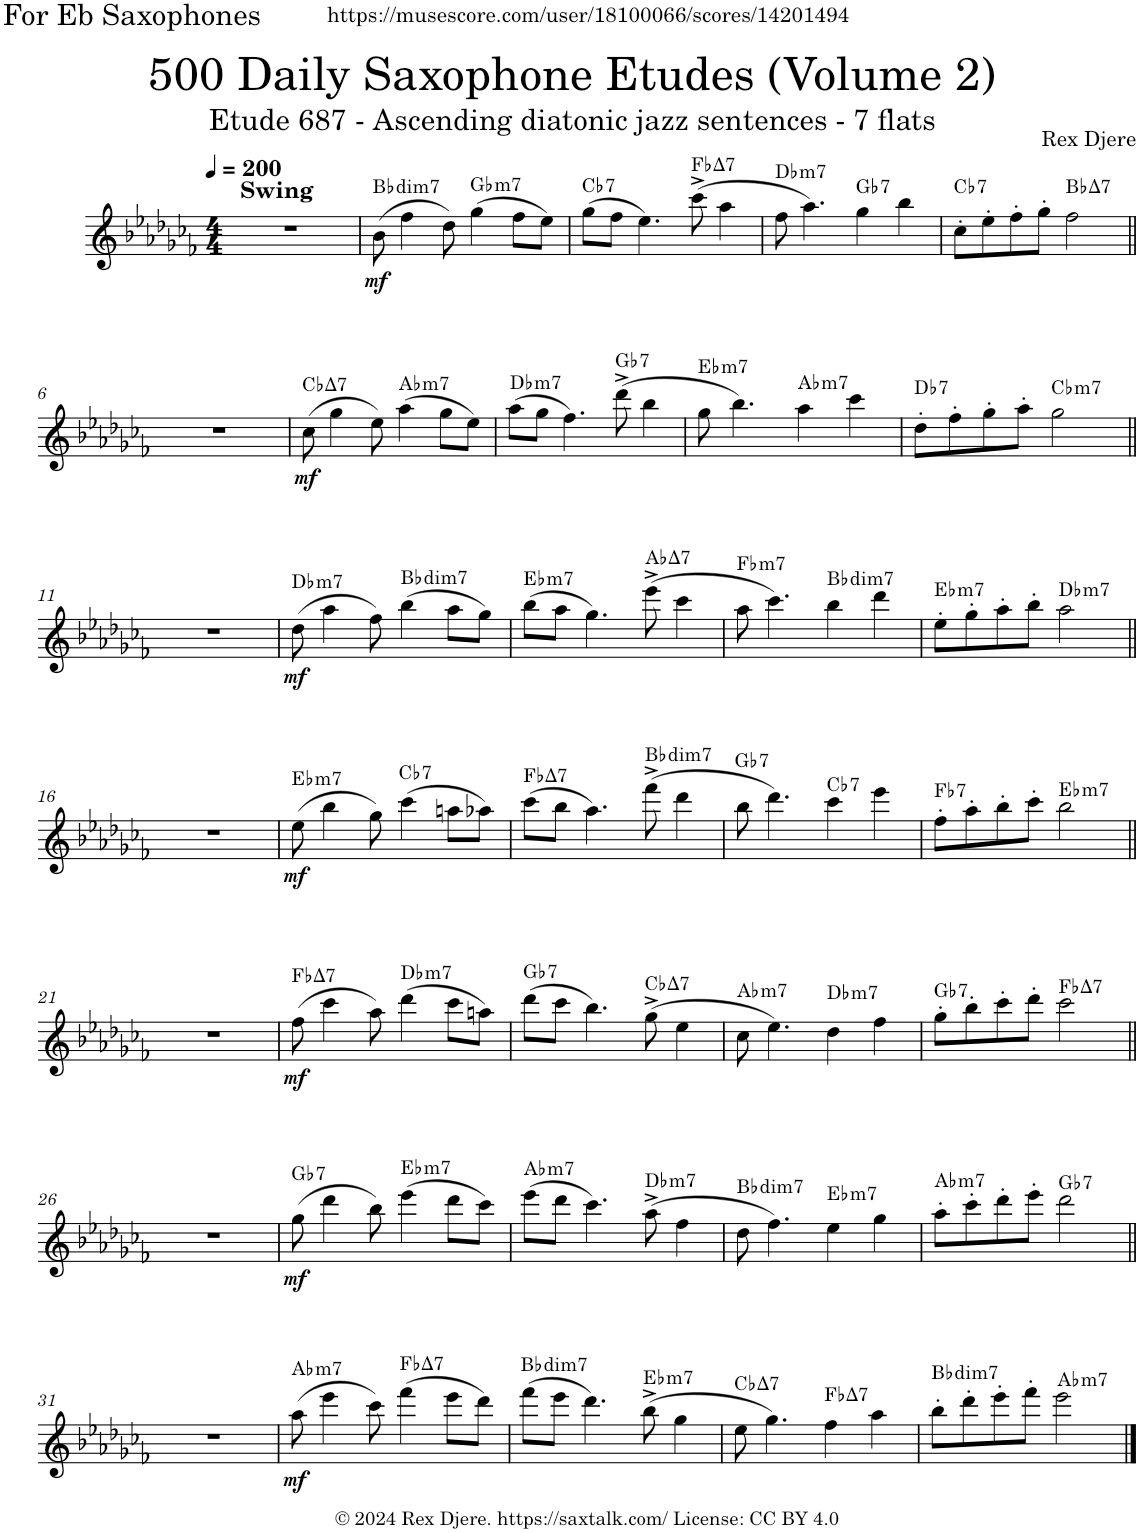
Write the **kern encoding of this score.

**kern	**dynam	**harte
*part1	*part1	*part1
*staff1	*staff1	*
*I"Alto Saxophone	*	*
*I'A. Sax.	*	*
*clefG2	*	*
*Trd5c9	*	*
*k[b-e-a-d-g-c-f-]	*	*
*M4/4	*	*
*MM200	*	*
=1	=1	=1
!LO:TX:a:B:t=Swing	!	!
1r	.	.
=2	=2	=2
!	!LO:DY:b	!LO:H:kt=dim7
(8b-\	mf	Bb:dim7
4ff-\	.	.
8dd-\)	.	.
!	!	!LO:H:kt=m7
(4gg-\	.	Gb:min7
8ff-\L	.	.
8ee-\J)	.	.
=3	=3	=3
!	!	!LO:H:kt=7
(8gg-\L	.	Cb:7
8ff-\J	.	.
4.ee-\)	.	.
!	!	!LO:H:kt=7
(8ccc-^\	.	Fb:maj7
4aa-\	.	.
=4	=4	=4
!	!	!LO:H:kt=m7
8ff-\	.	Db:min7
4.aa-\)	.	.
!	!	!LO:H:kt=7
4gg-\	.	Gb:7
4bb-\	.	.
=5	=5	=5
!	!	!LO:H:kt=7
8cc-'\L	.	Cb:7
8ee-'\	.	.
8ff-'\	.	.
8gg-'\J	.	.
!	!	!LO:H:kt=7
2ff-\	.	Bb:maj7
!!LO:LB:g=z
=6||	=6||	=6||
*k[b-e-a-d-g-c-f-]	*	*
1r	.	.
=7	=7	=7
!	!LO:DY:b	!LO:H:kt=7
(8cc-\	mf	Cb:maj7
4gg-\	.	.
8ee-\)	.	.
!	!	!LO:H:kt=m7
(4aa-\	.	Ab:min7
8gg-\L	.	.
8ee-\J)	.	.
=8	=8	=8
!	!	!LO:H:kt=m7
(8aa-\L	.	Db:min7
8gg-\J	.	.
4.ff-\)	.	.
!	!	!LO:H:kt=7
(8ddd-^\	.	Gb:7
4bb-\	.	.
=9	=9	=9
!	!	!LO:H:kt=m7
8gg-\	.	Eb:min7
4.bb-\)	.	.
!	!	!LO:H:kt=m7
4aa-\	.	Ab:min7
4ccc-\	.	.
=10	=10	=10
!	!	!LO:H:kt=7
8dd-'\L	.	Db:7
8ff-'\	.	.
8gg-'\	.	.
8aa-'\J	.	.
!	!	!LO:H:kt=m7
2gg-\	.	Cb:min7
!!LO:LB:g=z
=11||	=11||	=11||
*k[b-e-a-d-g-c-f-]	*	*
1r	.	.
=12	=12	=12
!	!LO:DY:b	!LO:H:kt=m7
(8dd-\	mf	Db:min7
4aa-\	.	.
8ff-\)	.	.
!	!	!LO:H:kt=dim7
(4bb-\	.	Bb:dim7
8aa-\L	.	.
8gg-\J)	.	.
=13	=13	=13
!	!	!LO:H:kt=m7
(8bb-\L	.	Eb:min7
8aa-\J	.	.
4.gg-\)	.	.
!	!	!LO:H:kt=7
(8eee-^\	.	Ab:maj7
4ccc-\	.	.
=14	=14	=14
!	!	!LO:H:kt=m7
8aa-\	.	Fb:min7
4.ccc-\)	.	.
!	!	!LO:H:kt=dim7
4bb-\	.	Bb:dim7
4ddd-\	.	.
=15	=15	=15
!	!	!LO:H:kt=m7
8ee-'\L	.	Eb:min7
8gg-'\	.	.
8aa-'\	.	.
8bb-'\J	.	.
!	!	!LO:H:kt=m7
2aa-\	.	Db:min7
!!LO:LB:g=z
=16||	=16||	=16||
*k[b-e-a-d-g-c-f-]	*	*
1r	.	.
=17	=17	=17
!	!LO:DY:b	!LO:H:kt=m7
(8ee-\	mf	Eb:min7
4bb-\	.	.
8gg-\)	.	.
!	!	!LO:H:kt=7
(4ccc-\	.	Cb:7
8aan\L	.	.
8aa-X\J)	.	.
=18	=18	=18
!	!	!LO:H:kt=7
(8ccc-\L	.	Fb:maj7
8bb-\J	.	.
4.aa-\)	.	.
!	!	!LO:H:kt=dim7
(8fff-^\	.	Bb:dim7
4ddd-\	.	.
=19	=19	=19
!	!	!LO:H:kt=7
8bb-\	.	Gb:7
4.ddd-\)	.	.
!	!	!LO:H:kt=7
4ccc-\	.	Cb:7
4eee-\	.	.
=20	=20	=20
!	!	!LO:H:kt=7
8ff-'\L	.	Fb:7
8aa-'\	.	.
8bb-'\	.	.
8ccc-'\J	.	.
!	!	!LO:H:kt=m7
2bb-\	.	Eb:min7
!!LO:LB:g=z
=21||	=21||	=21||
*k[b-e-a-d-g-c-f-]	*	*
1r	.	.
=22	=22	=22
!	!LO:DY:b	!LO:H:kt=7
(8ff-\	mf	Fb:maj7
4ccc-\	.	.
8aa-\)	.	.
!	!	!LO:H:kt=m7
(4ddd-\	.	Db:min7
8ccc-\L	.	.
8aan\J)	.	.
=23	=23	=23
!	!	!LO:H:kt=7
(8ddd-\L	.	Gb:7
8ccc-\J	.	.
4.bb-\)	.	.
!	!	!LO:H:kt=7
(8gg-^\	.	Cb:maj7
4ee-\	.	.
=24	=24	=24
!	!	!LO:H:kt=m7
8cc-\	.	Ab:min7
4.ee-\)	.	.
!	!	!LO:H:kt=m7
4dd-\	.	Db:min7
4ff-\	.	.
=25	=25	=25
!	!	!LO:H:kt=7
8gg-'\L	.	Gb:7
8bb-'\	.	.
8ccc-'\	.	.
8ddd-'\J	.	.
!	!	!LO:H:kt=7
2ccc-\	.	Fb:maj7
!!LO:LB:g=z
=26||	=26||	=26||
1r	.	.
=27	=27	=27
!	!LO:DY:b	!LO:H:kt=7
(8gg-\	mf	Gb:7
4ddd-\	.	.
8bb-\)	.	.
!	!	!LO:H:kt=m7
(4eee-\	.	Eb:min7
8ddd-\L	.	.
8ccc-\J)	.	.
=28	=28	=28
!	!	!LO:H:kt=m7
(8eee-\L	.	Ab:min7
8ddd-\J	.	.
4.ccc-\)	.	.
!	!	!LO:H:kt=m7
(8aa-^\	.	Db:min7
4ff-\	.	.
=29	=29	=29
!	!	!LO:H:kt=dim7
8dd-\	.	Bb:dim7
4.ff-\)	.	.
!	!	!LO:H:kt=m7
4ee-\	.	Eb:min7
4gg-\	.	.
=30	=30	=30
!	!	!LO:H:kt=m7
8aa-'\L	.	Ab:min7
8ccc-'\	.	.
8ddd-'\	.	.
8eee-'\J	.	.
!	!	!LO:H:kt=7
2ddd-\	.	Gb:7
!!LO:LB:g=z
=31||	=31||	=31||
1r	.	.
=32	=32	=32
!	!LO:DY:b	!LO:H:kt=m7
(8aa-\	mf	Ab:min7
4eee-\	.	.
8ccc-\)	.	.
!	!	!LO:H:kt=7
(4fff-\	.	Fb:maj7
8eee-\L	.	.
8ddd-\J)	.	.
=33	=33	=33
!	!	!LO:H:kt=dim7
(8fff-\L	.	Bb:dim7
8eee-\J	.	.
4.ddd-\)	.	.
!	!	!LO:H:kt=m7
(8bb-^\	.	Eb:min7
4gg-\	.	.
=34	=34	=34
!	!	!LO:H:kt=7
8ee-\	.	Cb:maj7
4.gg-\)	.	.
!	!	!LO:H:kt=7
4ff-\	.	Fb:maj7
4aa-\	.	.
=35	=35	=35
!	!	!LO:H:kt=dim7
8bb-'\L	.	Bb:dim7
8ddd-'\	.	.
8eee-'\	.	.
8fff-'\J	.	.
!	!	!LO:H:kt=m7
2eee-\	.	Ab:min7
==	==	==
*-	*-	*-
